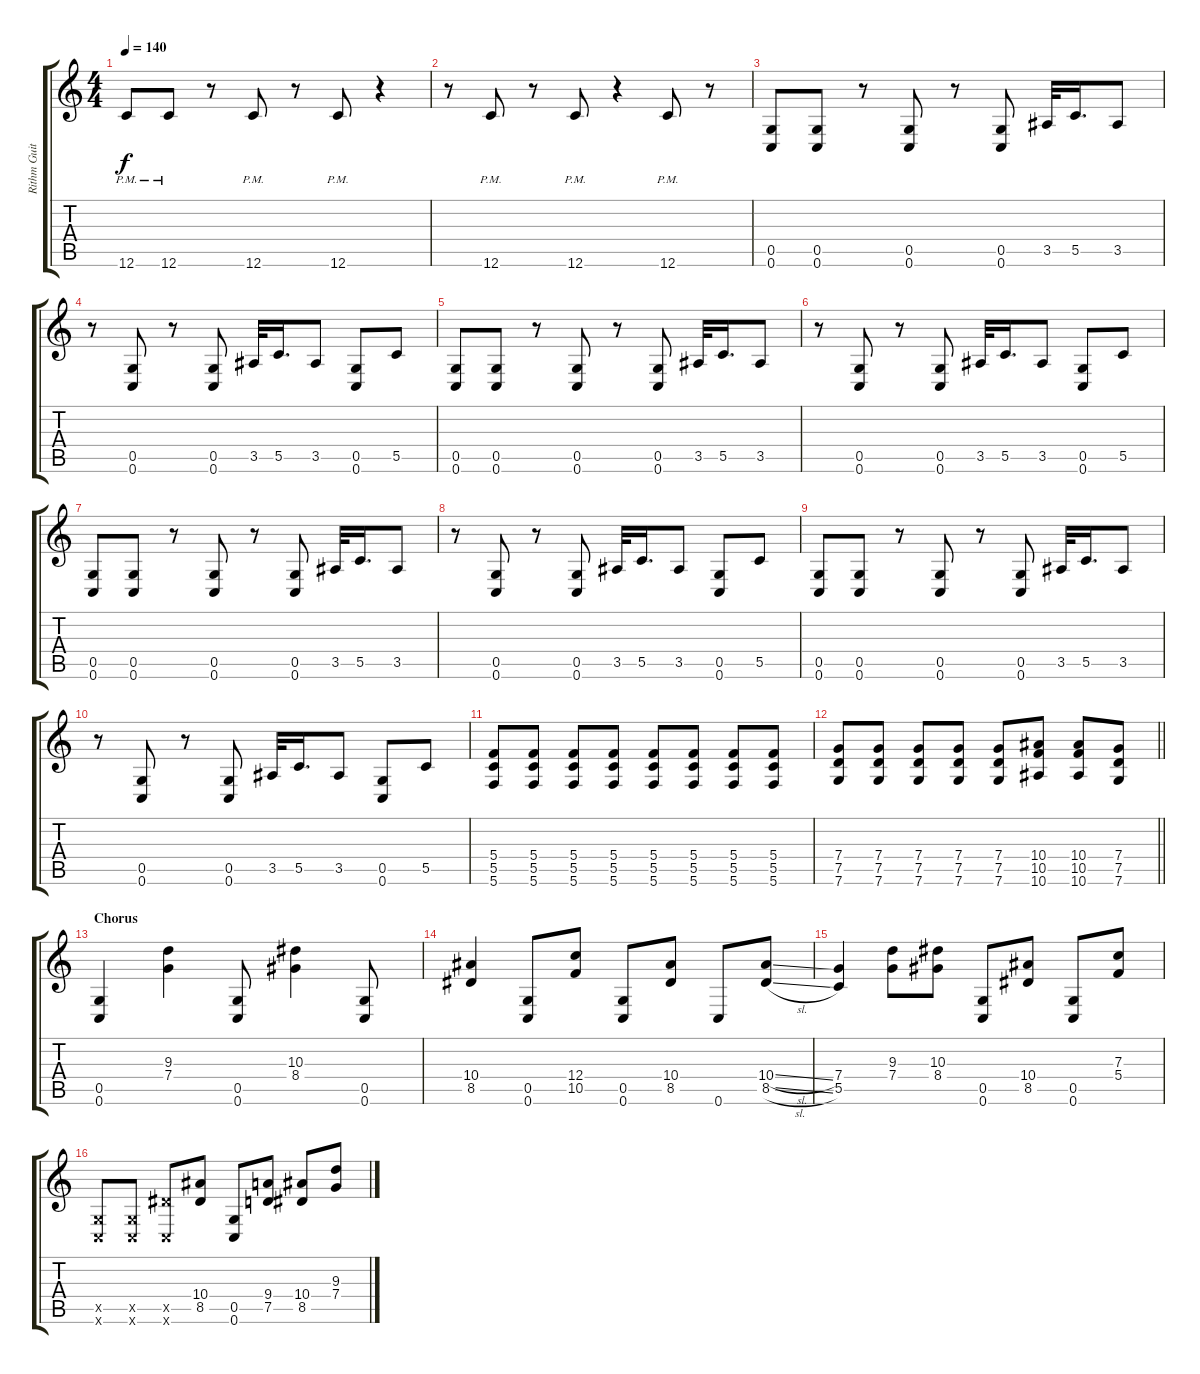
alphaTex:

\track ("Rithm Guitar" "Rithm Guit") {instrument distortionguitar}
\staff {score tabs}
\tuning (D4 A3 F3 C3 G2 C2) {hide}
\ts (4 4)
\tempo 140
\clef g2
\ks c
12.6{pm}.8{dy f} 12.6{pm}.8 r.8 12.6{pm}.8 r.8 12.6{pm}.8 r.4 |
r.8 12.6{pm}.8 r.8 12.6{pm}.8 r.4 12.6{pm}.8 r.8 |
(0.5 0.6).8 (0.5 0.6).8 r.8 (0.5 0.6).8 r.8 (0.5 0.6).8 3.5.32 5.5.16{d} 3.5.8 |
r.8 (0.5 0.6).8 r.8 (0.5 0.6).8 3.5.32 5.5.16{d} 3.5.8 (0.5 0.6).8 5.5.8 |
(0.5 0.6).8 (0.5 0.6).8 r.8 (0.5 0.6).8 r.8 (0.5 0.6).8 3.5.32 5.5.16{d} 3.5.8 |
r.8 (0.5 0.6).8 r.8 (0.5 0.6).8 3.5.32 5.5.16{d} 3.5.8 (0.5 0.6).8 5.5.8 |
(0.5 0.6).8 (0.5 0.6).8 r.8 (0.5 0.6).8 r.8 (0.5 0.6).8 3.5.32 5.5.16{d} 3.5.8 |
r.8 (0.5 0.6).8 r.8 (0.5 0.6).8 3.5.32 5.5.16{d} 3.5.8 (0.5 0.6).8 5.5.8 |
(0.5 0.6).8 (0.5 0.6).8 r.8 (0.5 0.6).8 r.8 (0.5 0.6).8 3.5.32 5.5.16{d} 3.5.8 |
r.8 (0.5 0.6).8 r.8 (0.5 0.6).8 3.5.32 5.5.16{d} 3.5.8 (0.5 0.6).8 5.5.8 |
(5.4 5.5 5.6).8 (5.4 5.5 5.6).8 (5.4 5.5 5.6).8 (5.4 5.5 5.6).8 (5.4 5.5 5.6).8 (5.4 5.5 5.6).8 (5.4 5.5 5.6).8 (5.4 5.5 5.6).8 |
\barLineRight lightlight
(7.4 7.5 7.6).8 (7.4 7.5 7.6).8 (7.4 7.5 7.6).8 (7.4 7.5 7.6).8 (7.4 7.5 7.6).8 (10.4 10.5 10.6).8 (10.4 10.5 10.6).8 (7.4 7.5 7.6).8 |
\section ("" "Chorus")
(0.5 0.6).4 (9.3 7.4).4 (0.5 0.6).8 (10.3 8.4).4 (0.5 0.6).8 |
(10.4 8.5).4 (0.5 0.6).8 (12.4 10.5).8 (0.5 0.6).8 (10.4 8.5).8 0.6.8 (10.4{sl} 8.5{sl}).8 |
(7.4 5.5).4 (9.3 7.4).8 (10.3 8.4).8 (0.5 0.6).8 (10.4 8.5).8 (0.5 0.6).8 (7.3 5.4).8 |
(0.5{x} 0.6{x}).8 (0.5{x} 0.6{x}).8 (8.5{x} 0.6{x}).8 (10.4 8.5).8 (0.5 0.6).8 (9.4 7.5).8 (10.4 8.5).8 (9.3 7.4).8
